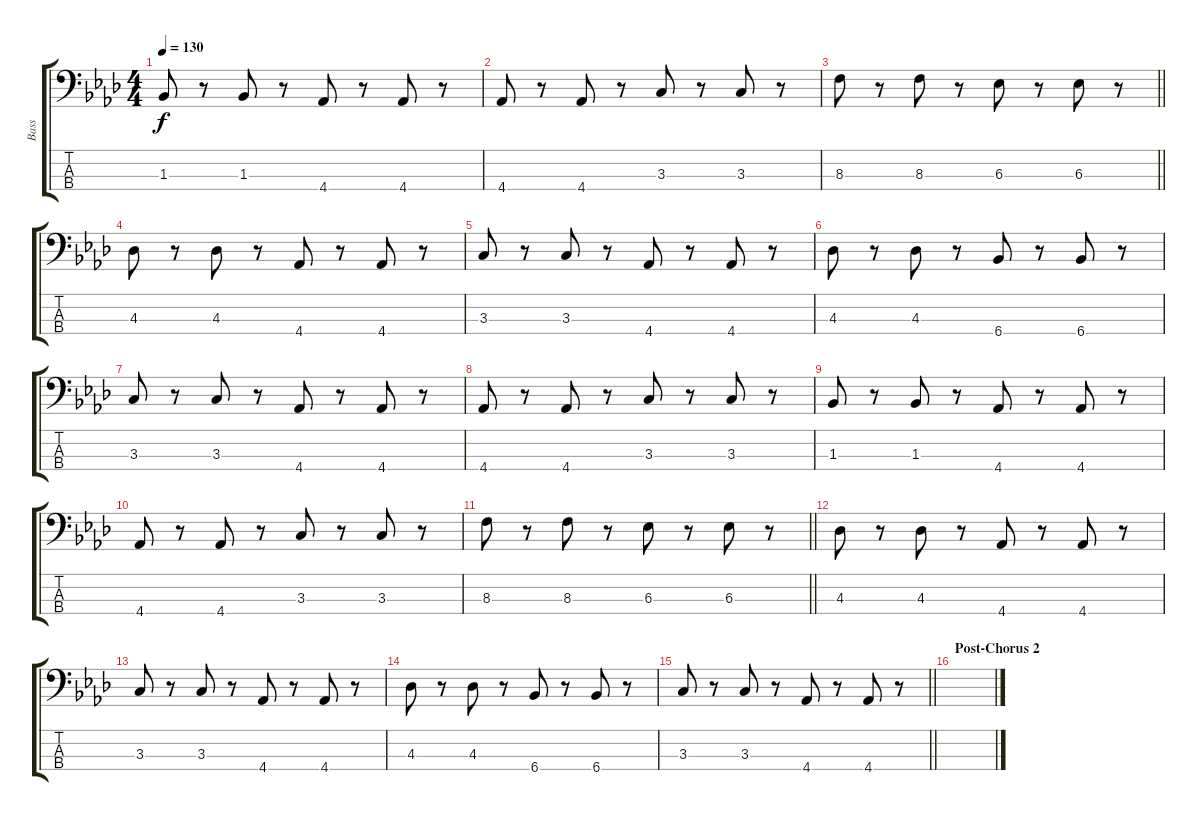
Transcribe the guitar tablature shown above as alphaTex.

\track ("Bass" "Bass") {instrument electricbassfinger}
\staff {score tabs}
\tuning (G2 D2 A1 E1) {hide}
\ts (4 4)
\tempo 130
\clef f4
\ks ab
1.3.8{dy f} r.8 1.3.8 r.8 4.4.8 r.8 4.4.8 r.8 |
4.4.8 r.8 4.4.8 r.8 3.3.8 r.8 3.3.8 r.8 |
\barLineRight lightlight
8.3.8 r.8 8.3.8 r.8 6.3.8 r.8 6.3.8 r.8 |
4.3.8 r.8 4.3.8 r.8 4.4.8 r.8 4.4.8 r.8 |
3.3.8 r.8 3.3.8 r.8 4.4.8 r.8 4.4.8 r.8 |
4.3.8 r.8 4.3.8 r.8 6.4.8 r.8 6.4.8 r.8 |
3.3.8 r.8 3.3.8 r.8 4.4.8 r.8 4.4.8 r.8 |
4.4.8 r.8 4.4.8 r.8 3.3.8 r.8 3.3.8 r.8 |
1.3.8 r.8 1.3.8 r.8 4.4.8 r.8 4.4.8 r.8 |
4.4.8 r.8 4.4.8 r.8 3.3.8 r.8 3.3.8 r.8 |
\barLineRight lightlight
8.3.8 r.8 8.3.8 r.8 6.3.8 r.8 6.3.8 r.8 |
4.3.8 r.8 4.3.8 r.8 4.4.8 r.8 4.4.8 r.8 |
3.3.8 r.8 3.3.8 r.8 4.4.8 r.8 4.4.8 r.8 |
4.3.8 r.8 4.3.8 r.8 6.4.8 r.8 6.4.8 r.8 |
\barLineRight lightlight
3.3.8 r.8 3.3.8 r.8 4.4.8 r.8 4.4.8 r.8 |
\section ("" "Post-Chorus 2")
